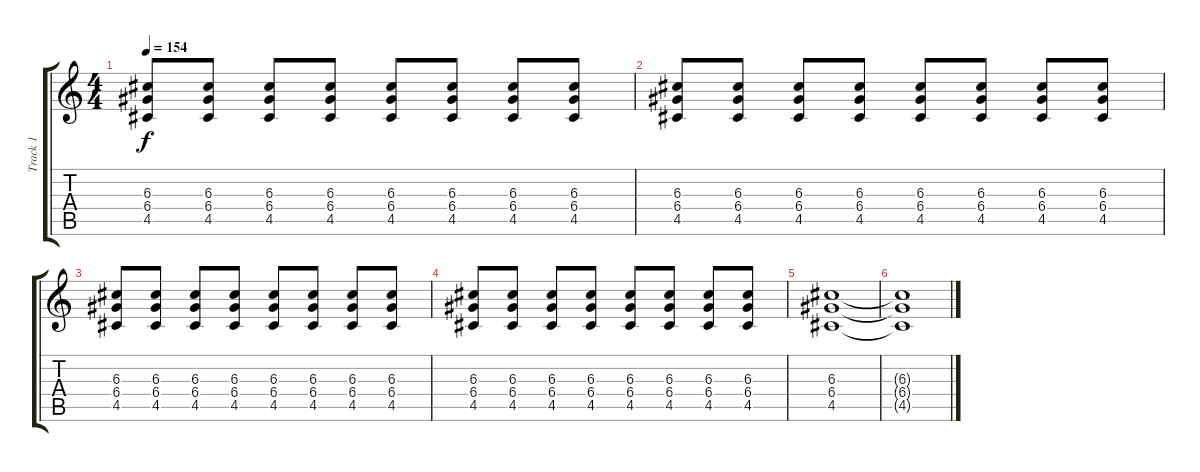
\track ("Track 1" "Track 1") {instrument electricguitarclean}
\staff {score tabs}
\tuning (E4 B3 G3 D3 A2 E2) {hide}
\ts (4 4)
\tempo 154
\clef g2
\ks c
(6.3 6.4 4.5).8{dy f} (6.3 6.4 4.5).8 (6.3 6.4 4.5).8 (6.3 6.4 4.5).8 (6.3 6.4 4.5).8 (6.3 6.4 4.5).8 (6.3 6.4 4.5).8 (6.3 6.4 4.5).8 |
(6.3 6.4 4.5).8 (6.3 6.4 4.5).8 (6.3 6.4 4.5).8 (6.3 6.4 4.5).8 (6.3 6.4 4.5).8 (6.3 6.4 4.5).8 (6.3 6.4 4.5).8 (6.3 6.4 4.5).8 |
(6.3 6.4 4.5).8 (6.3 6.4 4.5).8 (6.3 6.4 4.5).8 (6.3 6.4 4.5).8 (6.3 6.4 4.5).8 (6.3 6.4 4.5).8 (6.3 6.4 4.5).8 (6.3 6.4 4.5).8 |
(6.3 6.4 4.5).8 (6.3 6.4 4.5).8 (6.3 6.4 4.5).8 (6.3 6.4 4.5).8 (6.3 6.4 4.5).8 (6.3 6.4 4.5).8 (6.3 6.4 4.5).8 (6.3 6.4 4.5).8 |
(6.3 6.4 4.5).1 |
(6.3{t} 6.4{t} 4.5{t}).1
